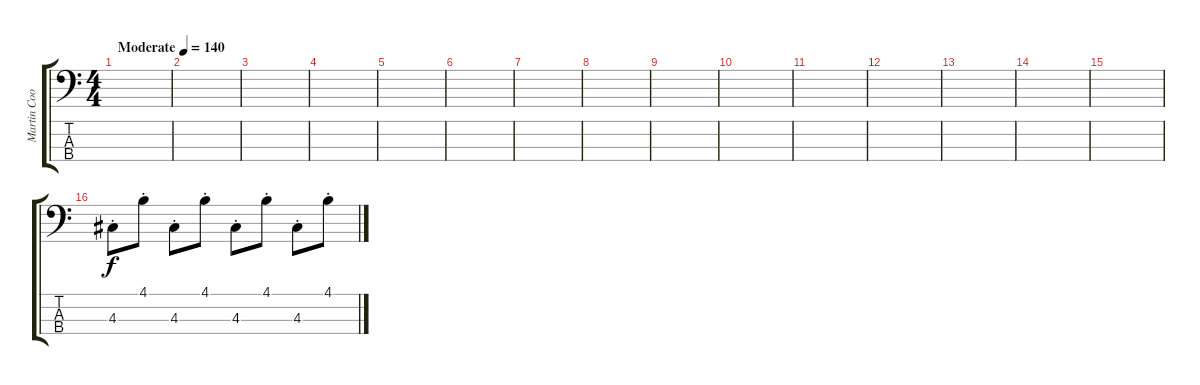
\track ("Martin Cooper - Keyboard - bass" "Martin Coo") {instrument synthbass2}
\staff {score tabs}
\tuning (G2 D2 A1 E1) {hide}
\ts (4 4)
\tempo (140 "Moderate")
\clef f4
\ks c
|
|
|
|
|
|
|
|
|
|
|
|
|
|
|
4.3{st}.8{volume 13} 4.1{st}.8 4.3{st}.8 4.1{st}.8 4.3{st}.8 4.1{st}.8 4.3{st}.8 4.1{st}.8
